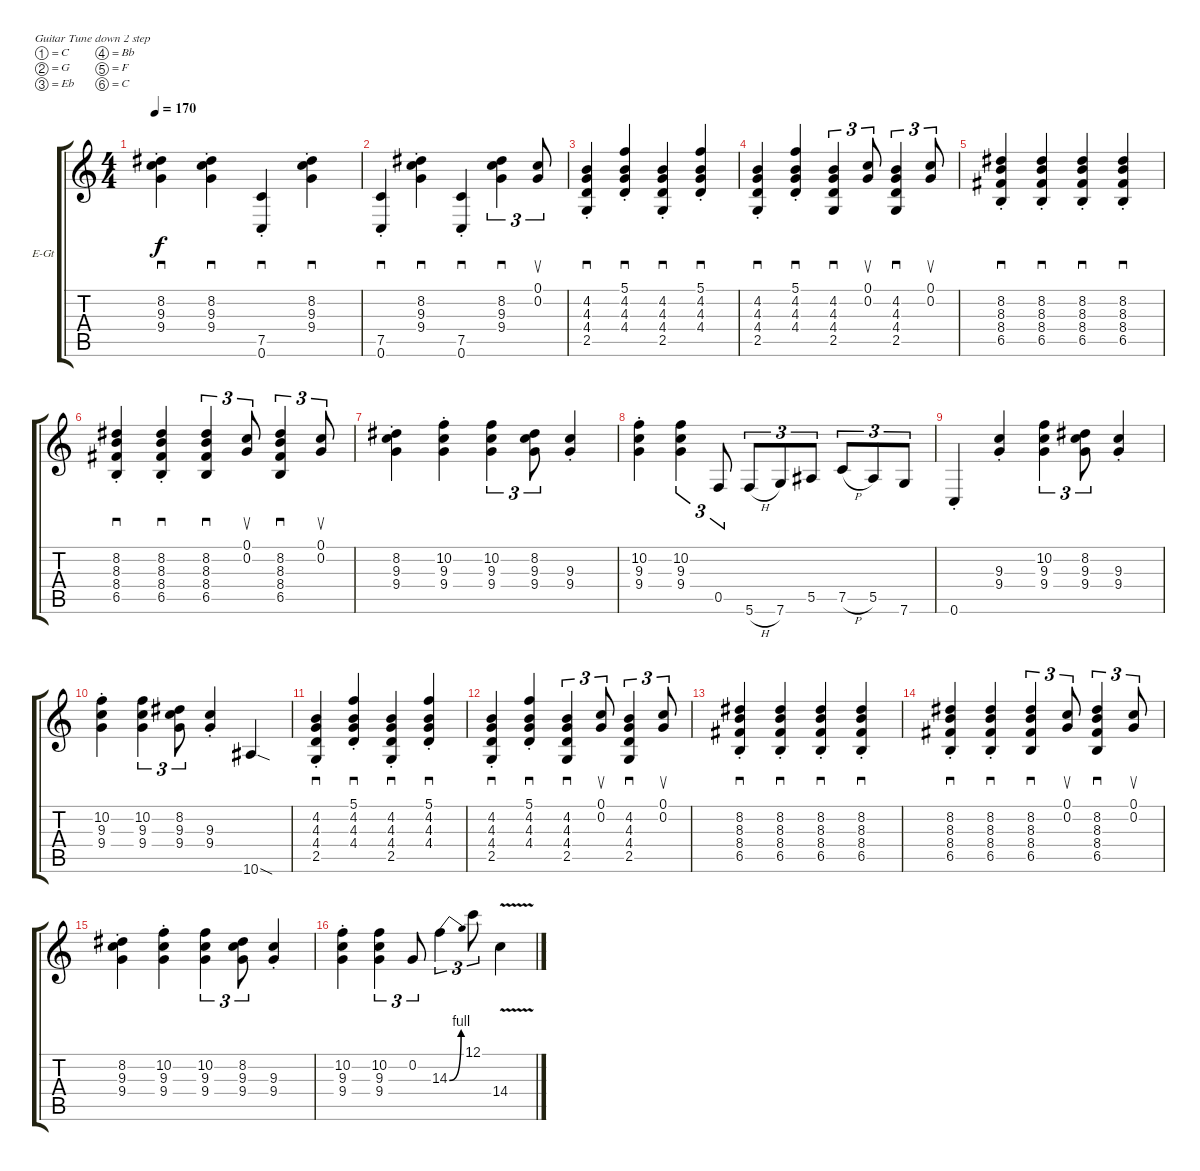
\bracketExtendMode groupsimilarinstruments
\firstSystemTrackNameOrientation horizontal
\otherSystemsTrackNameOrientation horizontal
\track ("Josh Homme [Guitar2]" "E-Gt") {instrument distortionguitar}
\staff {score tabs}
\tuning (C4 G3 Eb3 Bb2 F2 C2)
\ts (4 4)
\tempo 170
\clef g2
\ks c
(8.2{st} 9.3{st} 9.4{st}).4{sd dy f} (8.2{st} 9.3{st} 9.4{st}).4{sd} (7.5{st} 0.6{st}).4{sd} (8.2{st} 9.3{st} 9.4{st}).4{sd} |
(7.5{st} 0.6{st}).4{sd} (8.2{st} 9.3{st} 9.4{st}).4{sd} (7.5{st} 0.6{st}).4{sd} (8.2 9.3 9.4).4{sd tu (3 2)} (0.1 0.2).8{su tu (3 2)} |
(4.2{st} 4.3{st} 4.4{st} 2.5{st}).4{sd} (5.1{st} 4.2{st} 4.3{st} 4.4{st}).4{sd} (4.2{st} 4.3{st} 4.4{st} 2.5{st}).4{sd} (5.1{st} 4.2{st} 4.3{st} 4.4{st}).4{sd} |
(4.2{st} 4.3{st} 4.4{st} 2.5{st}).4{sd} (5.1{st} 4.2{st} 4.3{st} 4.4{st}).4{sd} (4.2 4.3 4.4 2.5).4{sd tu (3 2)} (0.1 0.2).8{su tu (3 2)} (4.2 4.3 4.4 2.5).4{sd tu (3 2)} (0.1 0.2).8{su tu (3 2)} |
(8.2{st} 8.3{st} 8.4{st} 6.5{st}).4{sd} (8.2{st} 8.3{st} 8.4{st} 6.5{st}).4{sd} (8.2{st} 8.3{st} 8.4{st} 6.5{st}).4{sd} (8.2{st} 8.3{st} 8.4{st} 6.5{st}).4{sd} |
(8.2{st} 8.3{st} 8.4{st} 6.5{st}).4{sd} (8.2{st} 8.3{st} 8.4{st} 6.5{st}).4{sd} (8.2 8.3 8.4 6.5).4{sd tu (3 2)} (0.1 0.2).8{su tu (3 2)} (8.2 8.3 8.4 6.5).4{sd tu (3 2)} (0.1 0.2).8{su tu (3 2)} |
(8.2{st} 9.3{st} 9.4{st}).4 (10.2{st} 9.3{st} 9.4{st}).4 (10.2 9.3 9.4).4{tu (3 2)} (8.2 9.3 9.4).8{tu (3 2)} (9.3{st} 9.4{st}).4 |
(10.2{st} 9.3{st} 9.4{st}).4 (10.2 9.3 9.4).4{tu (3 2)} 0.5.8{tu (3 2)} 5.6{h}.8{tu (3 2)} 7.6.8{tu (3 2)} 5.5.8{tu (3 2)} 7.5{h}.8{tu (3 2)} 5.5.8{tu (3 2)} 7.6.8{tu (3 2)} |
0.6{st}.4 (9.3{st} 9.4{st}).4 (10.2 9.3 9.4).4{tu (3 2)} (8.2 9.3 9.4).8{tu (3 2)} (9.3{st} 9.4{st}).4 |
(10.2{st} 9.3{st} 9.4{st}).4 (10.2 9.3 9.4).4{tu (3 2)} (8.2 9.3 9.4).8{tu (3 2)} (9.3{st} 9.4{st}).4 10.6{sod}.4 |
(4.2{st} 4.3{st} 4.4{st} 2.5{st}).4{sd} (5.1{st} 4.2{st} 4.3{st} 4.4{st}).4{sd} (4.2{st} 4.3{st} 4.4{st} 2.5{st}).4{sd} (5.1{st} 4.2{st} 4.3{st} 4.4{st}).4{sd} |
(4.2{st} 4.3{st} 4.4{st} 2.5{st}).4{sd} (5.1{st} 4.2{st} 4.3{st} 4.4{st}).4{sd} (4.2 4.3 4.4 2.5).4{sd tu (3 2)} (0.1 0.2).8{su tu (3 2)} (4.2 4.3 4.4 2.5).4{sd tu (3 2)} (0.1 0.2).8{su tu (3 2)} |
(8.2{st} 8.3{st} 8.4{st} 6.5{st}).4{sd} (8.2{st} 8.3{st} 8.4{st} 6.5{st}).4{sd} (8.2{st} 8.3{st} 8.4{st} 6.5{st}).4{sd} (8.2{st} 8.3{st} 8.4{st} 6.5{st}).4{sd} |
(8.2{st} 8.3{st} 8.4{st} 6.5{st}).4{sd} (8.2{st} 8.3{st} 8.4{st} 6.5{st}).4{sd} (8.2 8.3 8.4 6.5).4{sd tu (3 2)} (0.1 0.2).8{su tu (3 2)} (8.2 8.3 8.4 6.5).4{sd tu (3 2)} (0.1 0.2).8{su tu (3 2)} |
(8.2{st} 9.3{st} 9.4{st}).4 (10.2{st} 9.3{st} 9.4{st}).4 (10.2 9.3 9.4).4{tu (3 2)} (8.2 9.3 9.4).8{tu (3 2)} (9.3{st} 9.4{st}).4 |
(10.2{st} 9.3{st} 9.4{st}).4 (10.2 9.3 9.4).4{tu (3 2)} 0.2.8{tu (3 2)} 14.3{be (bend 0 0 60 4)}.4{tu (3 2)} 12.1.8{tu (3 2)} 14.4{v}.4
